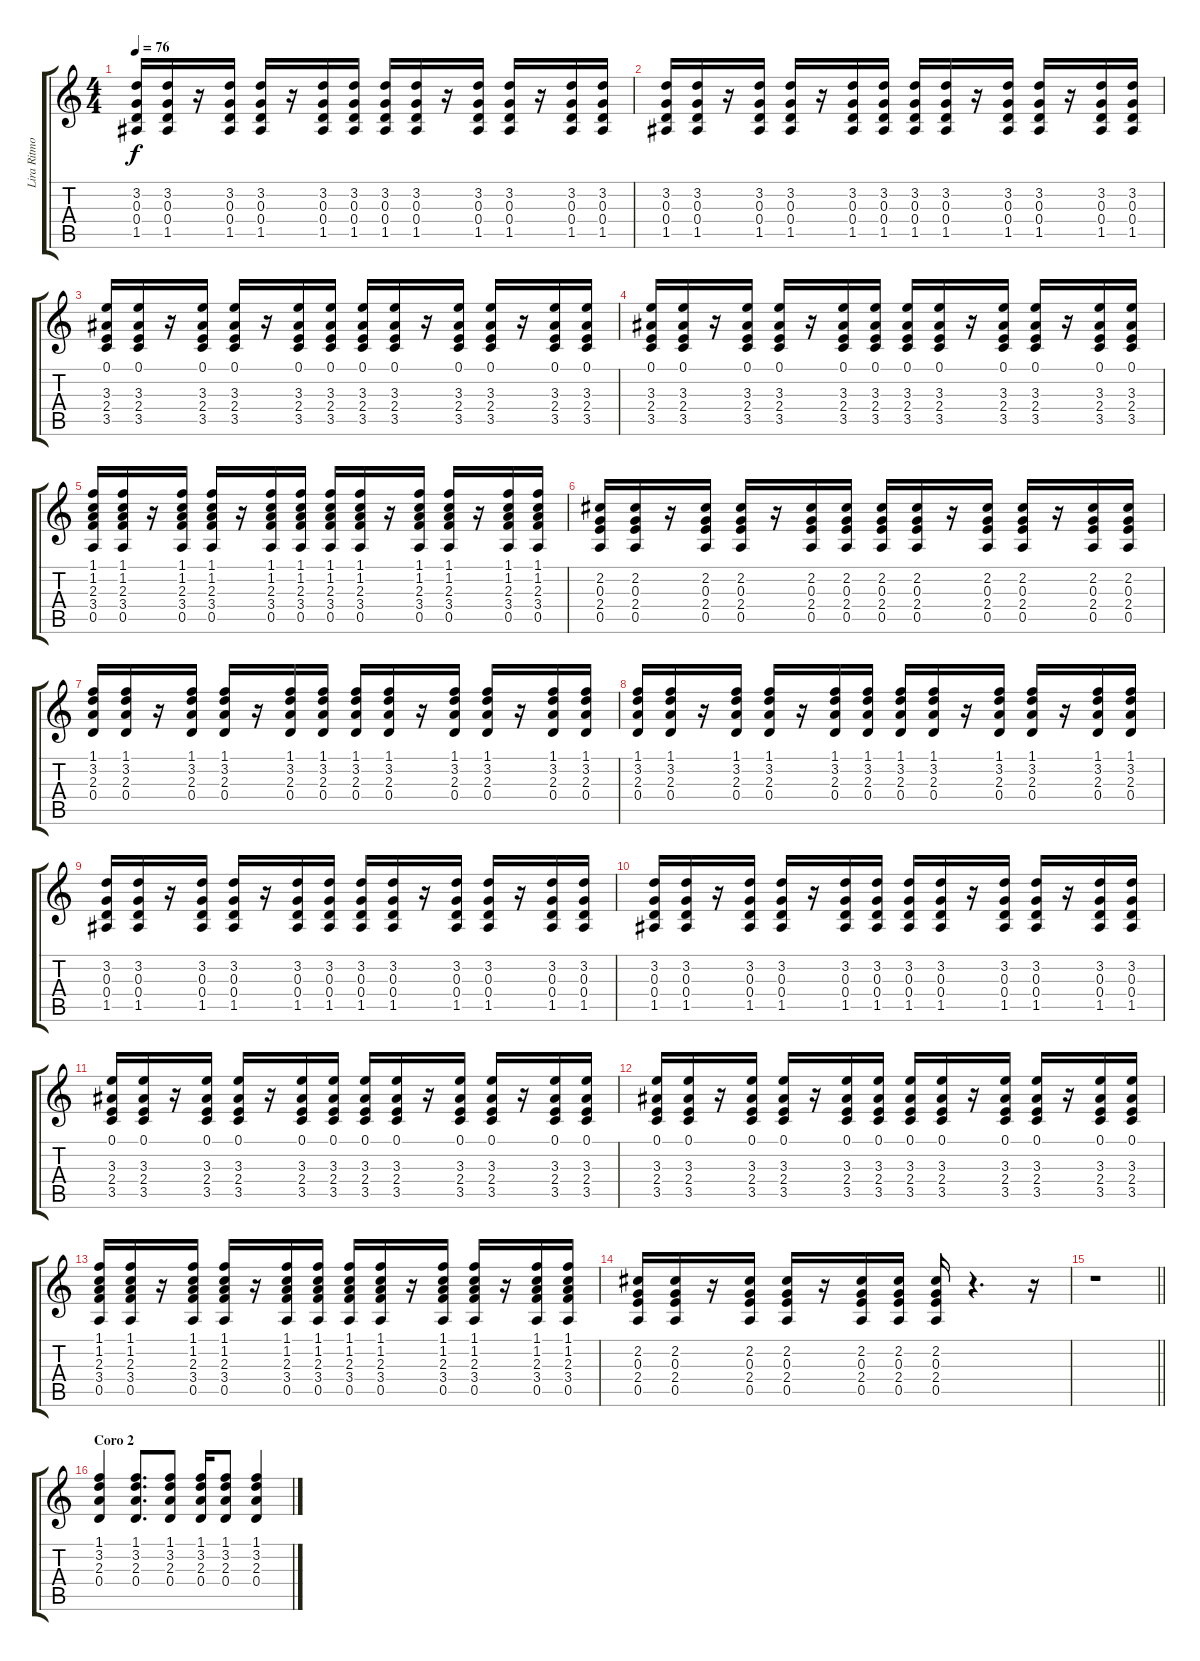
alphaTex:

\track ("Lira Ritmo" "Lira Ritmo") {instrument acousticguitarsteel}
\staff {score tabs}
\tuning (E4 B3 G3 D3 A2 E2) {hide}
\ts (4 4)
\tempo 76
\clef g2
\ks c
(3.2 0.3 0.4 1.5).16{dy f balance 8} (3.2 0.3 0.4 1.5).16 r.16 (3.2 0.3 0.4 1.5).16 (3.2 0.3 0.4 1.5).16 r.16 (3.2 0.3 0.4 1.5).16 (3.2 0.3 0.4 1.5).16 (3.2 0.3 0.4 1.5).16 (3.2 0.3 0.4 1.5).16 r.16 (3.2 0.3 0.4 1.5).16 (3.2 0.3 0.4 1.5).16 r.16 (3.2 0.3 0.4 1.5).16 (3.2 0.3 0.4 1.5).16 |
(3.2 0.3 0.4 1.5).16{balance 8} (3.2 0.3 0.4 1.5).16 r.16 (3.2 0.3 0.4 1.5).16 (3.2 0.3 0.4 1.5).16 r.16 (3.2 0.3 0.4 1.5).16 (3.2 0.3 0.4 1.5).16 (3.2 0.3 0.4 1.5).16 (3.2 0.3 0.4 1.5).16 r.16 (3.2 0.3 0.4 1.5).16 (3.2 0.3 0.4 1.5).16 r.16 (3.2 0.3 0.4 1.5).16 (3.2 0.3 0.4 1.5).16 |
(0.1 3.3 2.4 3.5).16 (0.1 3.3 2.4 3.5).16 r.16 (0.1 3.3 2.4 3.5).16 (0.1 3.3 2.4 3.5).16 r.16 (0.1 3.3 2.4 3.5).16 (0.1 3.3 2.4 3.5).16 (0.1 3.3 2.4 3.5).16 (0.1 3.3 2.4 3.5).16 r.16 (0.1 3.3 2.4 3.5).16 (0.1 3.3 2.4 3.5).16 r.16 (0.1 3.3 2.4 3.5).16 (0.1 3.3 2.4 3.5).16 |
(0.1 3.3 2.4 3.5).16 (0.1 3.3 2.4 3.5).16 r.16 (0.1 3.3 2.4 3.5).16 (0.1 3.3 2.4 3.5).16 r.16 (0.1 3.3 2.4 3.5).16 (0.1 3.3 2.4 3.5).16 (0.1 3.3 2.4 3.5).16 (0.1 3.3 2.4 3.5).16 r.16 (0.1 3.3 2.4 3.5).16 (0.1 3.3 2.4 3.5).16 r.16 (0.1 3.3 2.4 3.5).16 (0.1 3.3 2.4 3.5).16 |
(1.1 1.2 2.3 3.4 0.5).16 (1.1 1.2 2.3 3.4 0.5).16 r.16 (1.1 1.2 2.3 3.4 0.5).16 (1.1 1.2 2.3 3.4 0.5).16 r.16 (1.1 1.2 2.3 3.4 0.5).16 (1.1 1.2 2.3 3.4 0.5).16 (1.1 1.2 2.3 3.4 0.5).16 (1.1 1.2 2.3 3.4 0.5).16 r.16 (1.1 1.2 2.3 3.4 0.5).16 (1.1 1.2 2.3 3.4 0.5).16 r.16 (1.1 1.2 2.3 3.4 0.5).16 (1.1 1.2 2.3 3.4 0.5).16 |
(2.2 0.3 2.4 0.5).16 (2.2 0.3 2.4 0.5).16 r.16 (2.2 0.3 2.4 0.5).16 (2.2 0.3 2.4 0.5).16 r.16 (2.2 0.3 2.4 0.5).16 (2.2 0.3 2.4 0.5).16 (2.2 0.3 2.4 0.5).16 (2.2 0.3 2.4 0.5).16 r.16 (2.2 0.3 2.4 0.5).16 (2.2 0.3 2.4 0.5).16 r.16 (2.2 0.3 2.4 0.5).16 (2.2 0.3 2.4 0.5).16 |
(1.1 3.2 2.3 0.4).16 (1.1 3.2 2.3 0.4).16 r.16 (1.1 3.2 2.3 0.4).16 (1.1 3.2 2.3 0.4).16 r.16 (1.1 3.2 2.3 0.4).16 (1.1 3.2 2.3 0.4).16 (1.1 3.2 2.3 0.4).16 (1.1 3.2 2.3 0.4).16 r.16 (1.1 3.2 2.3 0.4).16 (1.1 3.2 2.3 0.4).16 r.16 (1.1 3.2 2.3 0.4).16 (1.1 3.2 2.3 0.4).16 |
(1.1 3.2 2.3 0.4).16 (1.1 3.2 2.3 0.4).16 r.16 (1.1 3.2 2.3 0.4).16 (1.1 3.2 2.3 0.4).16 r.16 (1.1 3.2 2.3 0.4).16 (1.1 3.2 2.3 0.4).16 (1.1 3.2 2.3 0.4).16 (1.1 3.2 2.3 0.4).16 r.16 (1.1 3.2 2.3 0.4).16 (1.1 3.2 2.3 0.4).16 r.16 (1.1 3.2 2.3 0.4).16 (1.1 3.2 2.3 0.4).16 |
(3.2 0.3 0.4 1.5).16{balance 8} (3.2 0.3 0.4 1.5).16 r.16 (3.2 0.3 0.4 1.5).16 (3.2 0.3 0.4 1.5).16 r.16 (3.2 0.3 0.4 1.5).16 (3.2 0.3 0.4 1.5).16 (3.2 0.3 0.4 1.5).16 (3.2 0.3 0.4 1.5).16 r.16 (3.2 0.3 0.4 1.5).16 (3.2 0.3 0.4 1.5).16 r.16 (3.2 0.3 0.4 1.5).16 (3.2 0.3 0.4 1.5).16 |
(3.2 0.3 0.4 1.5).16{balance 8} (3.2 0.3 0.4 1.5).16 r.16 (3.2 0.3 0.4 1.5).16 (3.2 0.3 0.4 1.5).16 r.16 (3.2 0.3 0.4 1.5).16 (3.2 0.3 0.4 1.5).16 (3.2 0.3 0.4 1.5).16 (3.2 0.3 0.4 1.5).16 r.16 (3.2 0.3 0.4 1.5).16 (3.2 0.3 0.4 1.5).16 r.16 (3.2 0.3 0.4 1.5).16 (3.2 0.3 0.4 1.5).16 |
(0.1 3.3 2.4 3.5).16 (0.1 3.3 2.4 3.5).16 r.16 (0.1 3.3 2.4 3.5).16 (0.1 3.3 2.4 3.5).16 r.16 (0.1 3.3 2.4 3.5).16 (0.1 3.3 2.4 3.5).16 (0.1 3.3 2.4 3.5).16 (0.1 3.3 2.4 3.5).16 r.16 (0.1 3.3 2.4 3.5).16 (0.1 3.3 2.4 3.5).16 r.16 (0.1 3.3 2.4 3.5).16 (0.1 3.3 2.4 3.5).16 |
(0.1 3.3 2.4 3.5).16 (0.1 3.3 2.4 3.5).16 r.16 (0.1 3.3 2.4 3.5).16 (0.1 3.3 2.4 3.5).16 r.16 (0.1 3.3 2.4 3.5).16 (0.1 3.3 2.4 3.5).16 (0.1 3.3 2.4 3.5).16 (0.1 3.3 2.4 3.5).16 r.16 (0.1 3.3 2.4 3.5).16 (0.1 3.3 2.4 3.5).16 r.16 (0.1 3.3 2.4 3.5).16 (0.1 3.3 2.4 3.5).16 |
(1.1 1.2 2.3 3.4 0.5).16 (1.1 1.2 2.3 3.4 0.5).16 r.16 (1.1 1.2 2.3 3.4 0.5).16 (1.1 1.2 2.3 3.4 0.5).16 r.16 (1.1 1.2 2.3 3.4 0.5).16 (1.1 1.2 2.3 3.4 0.5).16 (1.1 1.2 2.3 3.4 0.5).16 (1.1 1.2 2.3 3.4 0.5).16 r.16 (1.1 1.2 2.3 3.4 0.5).16 (1.1 1.2 2.3 3.4 0.5).16 r.16 (1.1 1.2 2.3 3.4 0.5).16 (1.1 1.2 2.3 3.4 0.5).16 |
(2.2 0.3 2.4 0.5).16 (2.2 0.3 2.4 0.5).16 r.16 (2.2 0.3 2.4 0.5).16 (2.2 0.3 2.4 0.5).16 r.16 (2.2 0.3 2.4 0.5).16 (2.2 0.3 2.4 0.5).16 (2.2 0.3 2.4 0.5).16 r.4{d} r.16 |
\barLineRight lightlight
r.1 |
\section ("" "Coro 2")
(1.1 3.2 2.3 0.4).4 (1.1 3.2 2.3 0.4).8{d} (1.1 3.2 2.3 0.4).8 (1.1 3.2 2.3 0.4).16 (1.1 3.2 2.3 0.4).8 (1.1 3.2 2.3 0.4).4
